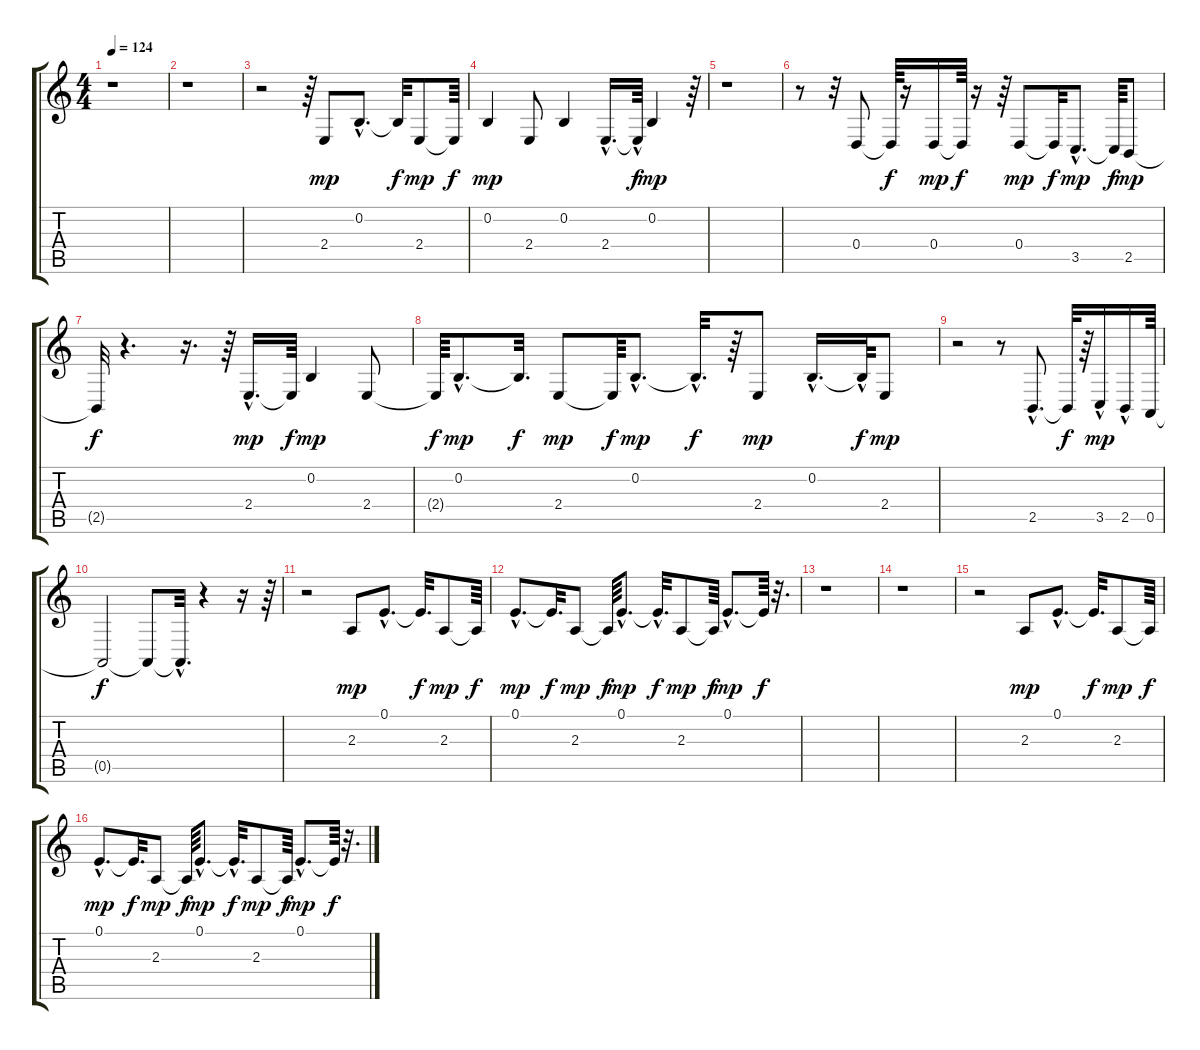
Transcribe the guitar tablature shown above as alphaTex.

\track "" {instrument altosax}
\staff {score tabs}
\tuning (E4 B3 G3 D3 A2 E2) {hide}
\ts (4 4)
\tempo 124
\clef g2
\ks c
r.1{dy mp instrument altosax} |
r.1 |
r.2 r.64 2.4.8 0.2{hac}.8{d} 0.2{t}.32{dy f} 2.4.8{dy mp} 2.4{t}.64{dy f} |
0.2.4{dy mp} 2.4.8 0.2.4 2.4{hac}.16{d} 2.4{hac t}.64{dy f} 0.2.4{dy mp} r.64 |
r.1 |
r.8 r.32 0.4.8 0.4{t}.64{dy f} r.16 0.4.16{dy mp} 0.4{t}.64{dy f} r.16 r.64 0.4.8{dy mp} 0.4{t}.32{dy f} 3.5{hac}.8{d dy mp} 3.5{t}.64{dy f} 2.5.8{dy mp} |
2.5{t}.32{dy f} r.4{d} r.16{d} r.64 2.4{hac}.16{d dy mp} 2.4{t}.64{dy f} 0.2.4{dy mp} 2.4.8 |
2.4{t}.64{dy f} 0.2{hac}.8{d dy mp} 0.2{t}.32{d dy f} 2.4.8{dy mp} 2.4{t}.64{dy f} 0.2{hac}.8{d dy mp} 0.2{hac t}.32{d dy f} r.64 2.4.8{dy mp} 0.2{hac}.16{d} 0.2{hac t}.64{dy f} 2.4.8{dy mp} |
r.2 r.8 2.5{hac}.8{d} 2.5{t}.32{dy f} r.64 3.5{hac}.16{dy mp} 2.5{hac}.16 0.5.64 |
0.5{t}.2{dy f} 0.5{t}.8 0.5{hac t}.32{d} r.4 r.16 r.64 |
r.2 2.3.8{dy mp} 0.1{hac}.8{d} 0.1{t}.32{d dy f} 2.3.8{dy mp} 2.3{t}.64{dy f} |
0.1{hac}.8{d dy mp} 0.1{t}.32{d dy f} 2.3.8{dy mp} 2.3{t}.64{dy f} 0.1{hac}.8{d dy mp} 0.1{hac t}.32{d dy f} 2.3.8{dy mp} 2.3{t}.64{dy f} 0.1{hac}.8{d dy mp} 0.1{t}.64{dy f} r.32{d} |
r.1 |
r.1 |
r.2 2.3.8{dy mp} 0.1{hac}.8{d} 0.1{t}.32{d dy f} 2.3.8{dy mp} 2.3{t}.64{dy f} |
0.1{hac}.8{d dy mp} 0.1{t}.32{d dy f} 2.3.8{dy mp} 2.3{t}.64{dy f} 0.1{hac}.8{d dy mp} 0.1{hac t}.32{d dy f} 2.3.8{dy mp} 2.3{t}.64{dy f} 0.1{hac}.8{d dy mp} 0.1{t}.64{dy f} r.32{d}
